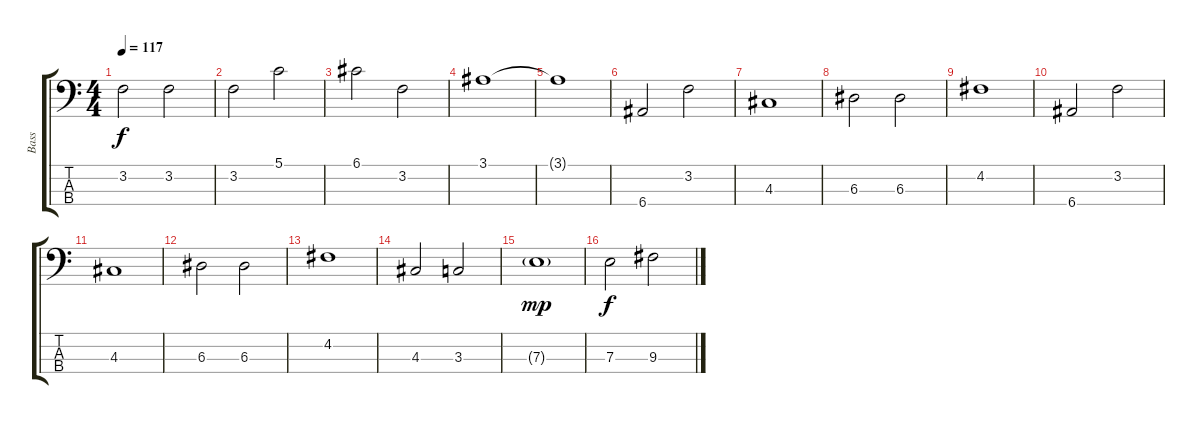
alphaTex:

\track ("Bass" "Bass") {instrument acousticbass}
\staff {score tabs}
\tuning (G2 D2 A1 E1) {hide}
\ts (4 4)
\tempo 117
\clef f4
\ks c
3.2.2{dy f} 3.2.2 |
3.2.2 5.1.2 |
6.1.2 3.2.2 |
3.1.1 |
3.1{t}.1 |
6.4.2 3.2.2 |
4.3.1 |
6.3.2 6.3.2 |
4.2.1 |
6.4.2 3.2.2 |
4.3.1 |
6.3.2 6.3.2 |
4.2.1 |
4.3.2 3.3.2 |
7.3{g}.1{dy mp} |
7.3.2{dy f} 9.3.2
